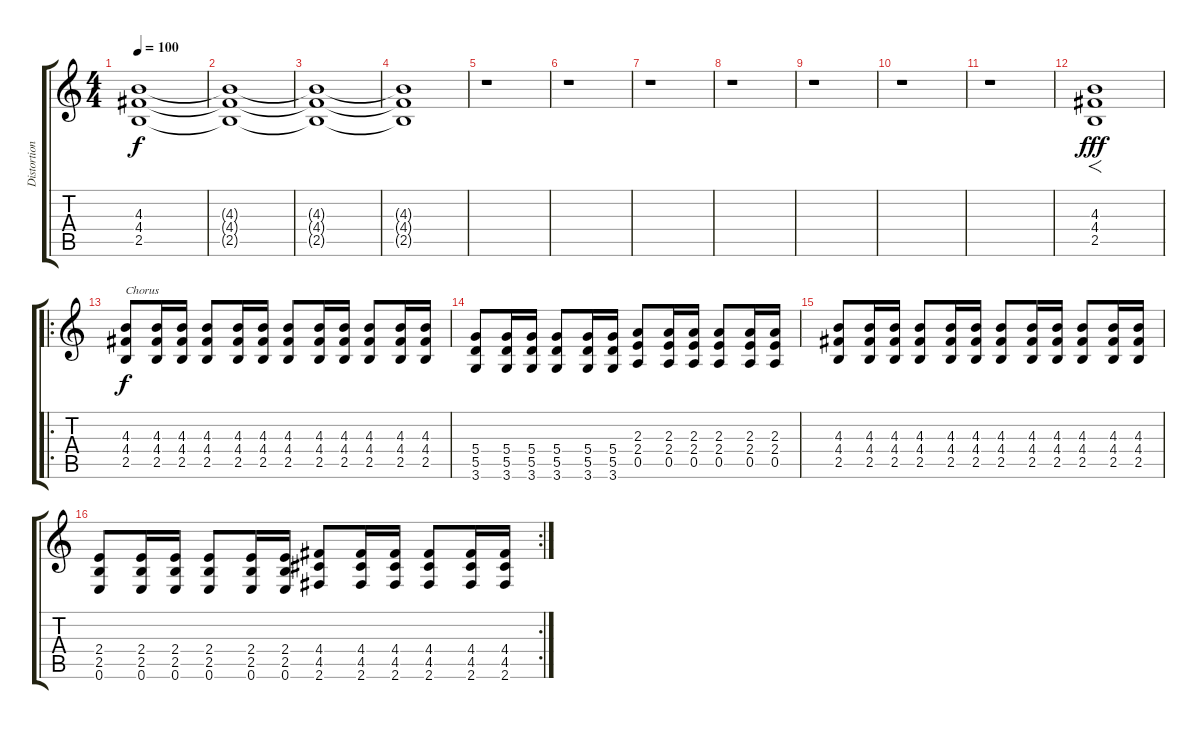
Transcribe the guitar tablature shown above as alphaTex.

\track ("Distortion Guitar II" "Distortion") {instrument distortionguitar}
\staff {score tabs}
\tuning (E4 B3 G3 D3 A2 E2) {hide}
\ts (4 4)
\tempo 100
\clef g2
\ks c
(4.3 4.4 2.5).1{dy f} |
(4.3{t} 4.4{t} 2.5{t}).1 |
(4.3{t} 4.4{t} 2.5{t}).1 |
(4.3{t} 4.4{t} 2.5{t}).1 |
r.1 |
r.1 |
r.1 |
r.1 |
r.1 |
r.1 |
r.1 |
(4.3 4.4 2.5).1{f dy fff} |
\ro
(4.3 4.4 2.5).8{txt "Chorus" dy f} (4.3 4.4 2.5).16 (4.3 4.4 2.5).16 (4.3 4.4 2.5).8 (4.3 4.4 2.5).16 (4.3 4.4 2.5).16 (4.3 4.4 2.5).8 (4.3 4.4 2.5).16 (4.3 4.4 2.5).16 (4.3 4.4 2.5).8 (4.3 4.4 2.5).16 (4.3 4.4 2.5).16 |
(5.4 5.5 3.6).8 (5.4 5.5 3.6).16 (5.4 5.5 3.6).16 (5.4 5.5 3.6).8 (5.4 5.5 3.6).16 (5.4 5.5 3.6).16 (2.3 2.4 0.5).8 (2.3 2.4 0.5).16 (2.3 2.4 0.5).16 (2.3 2.4 0.5).8 (2.3 2.4 0.5).16 (2.3 2.4 0.5).16 |
(4.3 4.4 2.5).8 (4.3 4.4 2.5).16 (4.3 4.4 2.5).16 (4.3 4.4 2.5).8 (4.3 4.4 2.5).16 (4.3 4.4 2.5).16 (4.3 4.4 2.5).8 (4.3 4.4 2.5).16 (4.3 4.4 2.5).16 (4.3 4.4 2.5).8 (4.3 4.4 2.5).16 (4.3 4.4 2.5).16 |
\rc 2
(2.4 2.5 0.6).8 (2.4 2.5 0.6).16 (2.4 2.5 0.6).16 (2.4 2.5 0.6).8 (2.4 2.5 0.6).16 (2.4 2.5 0.6).16 (4.4 4.5 2.6).8 (4.4 4.5 2.6).16 (4.4 4.5 2.6).16 (4.4 4.5 2.6).8 (4.4 4.5 2.6).16 (4.4 4.5 2.6).16
